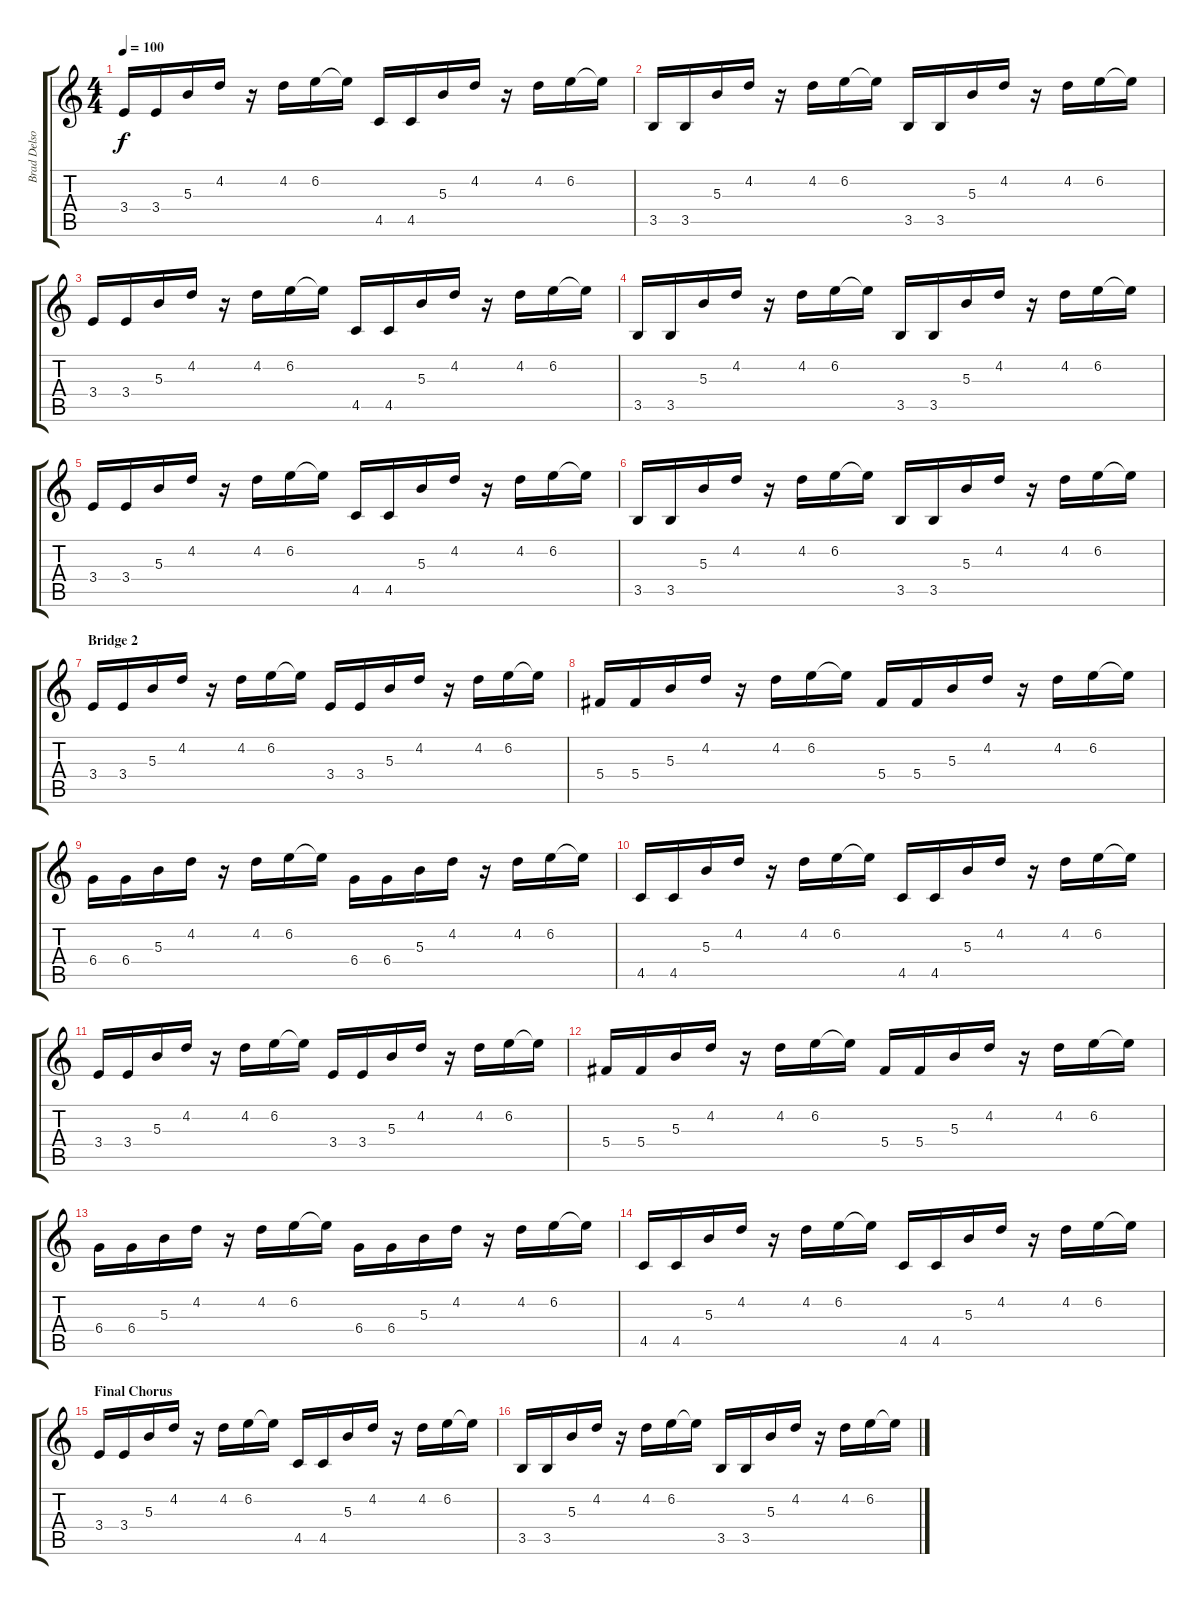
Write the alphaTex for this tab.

\track ("Brad Delson (Guitar)" "Brad Delso") {instrument distortionguitar}
\staff {score tabs}
\tuning (Eb4 Bb3 Gb3 Db3 Ab2 Db2) {hide}
\ts (4 4)
\tempo 100
\clef g2
\ks c
3.4.16{dy f} 3.4.16 5.3.16 4.2.16 r.16 4.2.16 6.2.16 6.2{t}.16 4.5.16 4.5.16 5.3.16 4.2.16 r.16 4.2.16 6.2.16 6.2{t}.16 |
3.5.16 3.5.16 5.3.16 4.2.16 r.16 4.2.16 6.2.16 6.2{t}.16 3.5.16 3.5.16 5.3.16 4.2.16 r.16 4.2.16 6.2.16 6.2{t}.16 |
3.4.16 3.4.16 5.3.16 4.2.16 r.16 4.2.16 6.2.16 6.2{t}.16 4.5.16 4.5.16 5.3.16 4.2.16 r.16 4.2.16 6.2.16 6.2{t}.16 |
3.5.16 3.5.16 5.3.16 4.2.16 r.16 4.2.16 6.2.16 6.2{t}.16 3.5.16 3.5.16 5.3.16 4.2.16 r.16 4.2.16 6.2.16 6.2{t}.16 |
3.4.16 3.4.16 5.3.16 4.2.16 r.16 4.2.16 6.2.16 6.2{t}.16 4.5.16 4.5.16 5.3.16 4.2.16 r.16 4.2.16 6.2.16 6.2{t}.16 |
3.5.16 3.5.16 5.3.16 4.2.16 r.16 4.2.16 6.2.16 6.2{t}.16 3.5.16 3.5.16 5.3.16 4.2.16 r.16 4.2.16 6.2.16 6.2{t}.16 |
\section ("" "Bridge 2")
3.4.16 3.4.16 5.3.16 4.2.16 r.16 4.2.16 6.2.16 6.2{t}.16 3.4.16 3.4.16 5.3.16 4.2.16 r.16 4.2.16 6.2.16 6.2{t}.16 |
5.4.16 5.4.16 5.3.16 4.2.16 r.16 4.2.16 6.2.16 6.2{t}.16 5.4.16 5.4.16 5.3.16 4.2.16 r.16 4.2.16 6.2.16 6.2{t}.16 |
6.4.16 6.4.16 5.3.16 4.2.16 r.16 4.2.16 6.2.16 6.2{t}.16 6.4.16 6.4.16 5.3.16 4.2.16 r.16 4.2.16 6.2.16 6.2{t}.16 |
4.5.16 4.5.16 5.3.16 4.2.16 r.16 4.2.16 6.2.16 6.2{t}.16 4.5.16 4.5.16 5.3.16 4.2.16 r.16 4.2.16 6.2.16 6.2{t}.16 |
3.4.16 3.4.16 5.3.16 4.2.16 r.16 4.2.16 6.2.16 6.2{t}.16 3.4.16 3.4.16 5.3.16 4.2.16 r.16 4.2.16 6.2.16 6.2{t}.16 |
5.4.16 5.4.16 5.3.16 4.2.16 r.16 4.2.16 6.2.16 6.2{t}.16 5.4.16 5.4.16 5.3.16 4.2.16 r.16 4.2.16 6.2.16 6.2{t}.16 |
6.4.16 6.4.16 5.3.16 4.2.16 r.16 4.2.16 6.2.16 6.2{t}.16 6.4.16 6.4.16 5.3.16 4.2.16 r.16 4.2.16 6.2.16 6.2{t}.16 |
4.5.16 4.5.16 5.3.16 4.2.16 r.16 4.2.16 6.2.16 6.2{t}.16 4.5.16 4.5.16 5.3.16 4.2.16 r.16 4.2.16 6.2.16 6.2{t}.16 |
\section ("" "Final Chorus")
3.4.16 3.4.16 5.3.16 4.2.16 r.16 4.2.16 6.2.16 6.2{t}.16 4.5.16 4.5.16 5.3.16 4.2.16 r.16 4.2.16 6.2.16 6.2{t}.16 |
3.5.16 3.5.16 5.3.16 4.2.16 r.16 4.2.16 6.2.16 6.2{t}.16 3.5.16 3.5.16 5.3.16 4.2.16 r.16 4.2.16 6.2.16 6.2{t}.16
